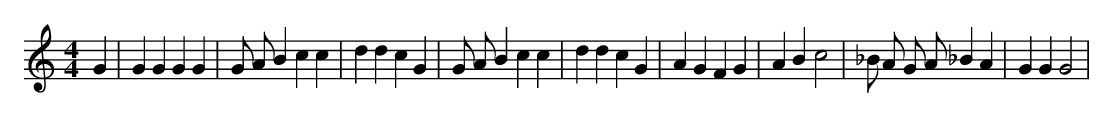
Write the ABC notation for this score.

X:1
M:4/4
L:1/8
K:C
G2 | G2 G2 G2 G2 | G A B2 c2 c2 | d2 d2 c2 G2 | G A B2 c2 c2 | d2 d2 c2 G2 | A2 G2 F2 G2 | A2 B2 c4 | _B A G A _B2 A2 | G2 G2 G4 |
